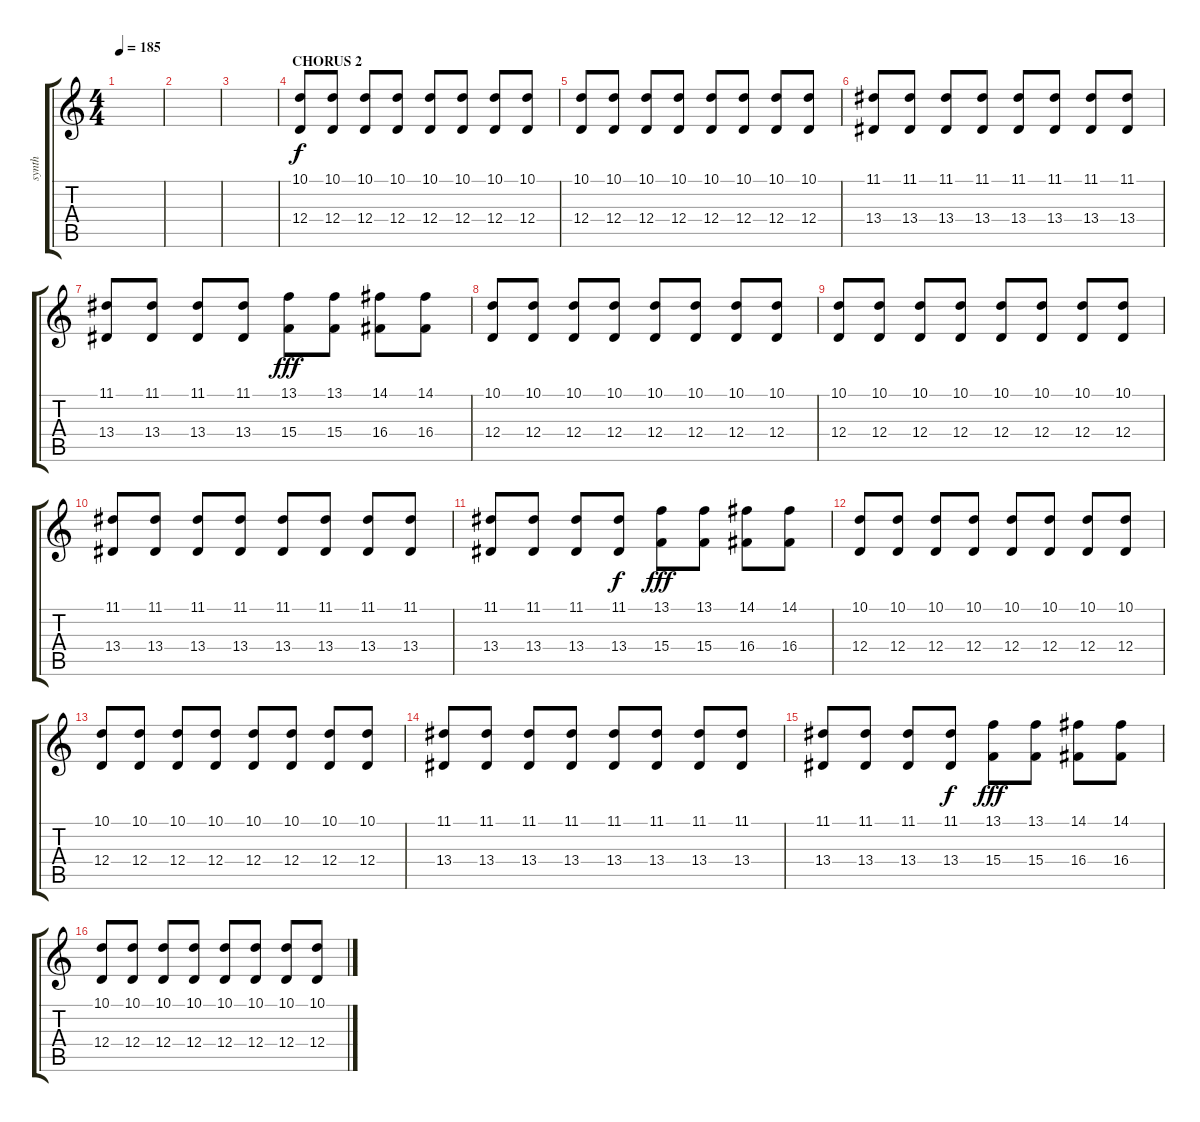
\track ("synth" "synth") {instrument pad3polysynth}
\staff {score tabs}
\tuning (E4 B3 G3 D3 A2 D2) {hide}
\ts (4 4)
\tempo 185
\clef g2
\ks c
|
|
|
\section ("" "CHORUS 2")
(10.1 12.4).8 (10.1 12.4).8 (10.1 12.4).8 (10.1 12.4).8 (10.1 12.4).8 (10.1 12.4).8 (10.1 12.4).8 (10.1 12.4).8 |
(10.1 12.4).8 (10.1 12.4).8 (10.1 12.4).8 (10.1 12.4).8 (10.1 12.4).8 (10.1 12.4).8 (10.1 12.4).8 (10.1 12.4).8 |
(11.1 13.4).8 (11.1 13.4).8 (11.1 13.4).8 (11.1 13.4).8 (11.1 13.4).8 (11.1 13.4).8 (11.1 13.4).8 (11.1 13.4).8 |
(11.1 13.4).8 (11.1 13.4).8 (11.1 13.4).8 (11.1 13.4).8{dy f} (13.1 15.4).8{dy fff} (13.1 15.4).8 (14.1 16.4).8 (14.1 16.4).8 |
(10.1 12.4).8 (10.1 12.4).8 (10.1 12.4).8 (10.1 12.4).8 (10.1 12.4).8 (10.1 12.4).8 (10.1 12.4).8 (10.1 12.4).8 |
(10.1 12.4).8 (10.1 12.4).8 (10.1 12.4).8 (10.1 12.4).8 (10.1 12.4).8 (10.1 12.4).8 (10.1 12.4).8 (10.1 12.4).8 |
(11.1 13.4).8 (11.1 13.4).8 (11.1 13.4).8 (11.1 13.4).8 (11.1 13.4).8 (11.1 13.4).8 (11.1 13.4).8 (11.1 13.4).8 |
(11.1 13.4).8 (11.1 13.4).8 (11.1 13.4).8 (11.1 13.4).8{dy f} (13.1 15.4).8{dy fff} (13.1 15.4).8 (14.1 16.4).8 (14.1 16.4).8 |
(10.1 12.4).8 (10.1 12.4).8 (10.1 12.4).8 (10.1 12.4).8 (10.1 12.4).8 (10.1 12.4).8 (10.1 12.4).8 (10.1 12.4).8 |
(10.1 12.4).8 (10.1 12.4).8 (10.1 12.4).8 (10.1 12.4).8 (10.1 12.4).8 (10.1 12.4).8 (10.1 12.4).8 (10.1 12.4).8 |
(11.1 13.4).8 (11.1 13.4).8 (11.1 13.4).8 (11.1 13.4).8 (11.1 13.4).8 (11.1 13.4).8 (11.1 13.4).8 (11.1 13.4).8 |
(11.1 13.4).8 (11.1 13.4).8 (11.1 13.4).8 (11.1 13.4).8{dy f} (13.1 15.4).8{dy fff} (13.1 15.4).8 (14.1 16.4).8 (14.1 16.4).8 |
(10.1 12.4).8 (10.1 12.4).8 (10.1 12.4).8 (10.1 12.4).8 (10.1 12.4).8 (10.1 12.4).8 (10.1 12.4).8 (10.1 12.4).8
